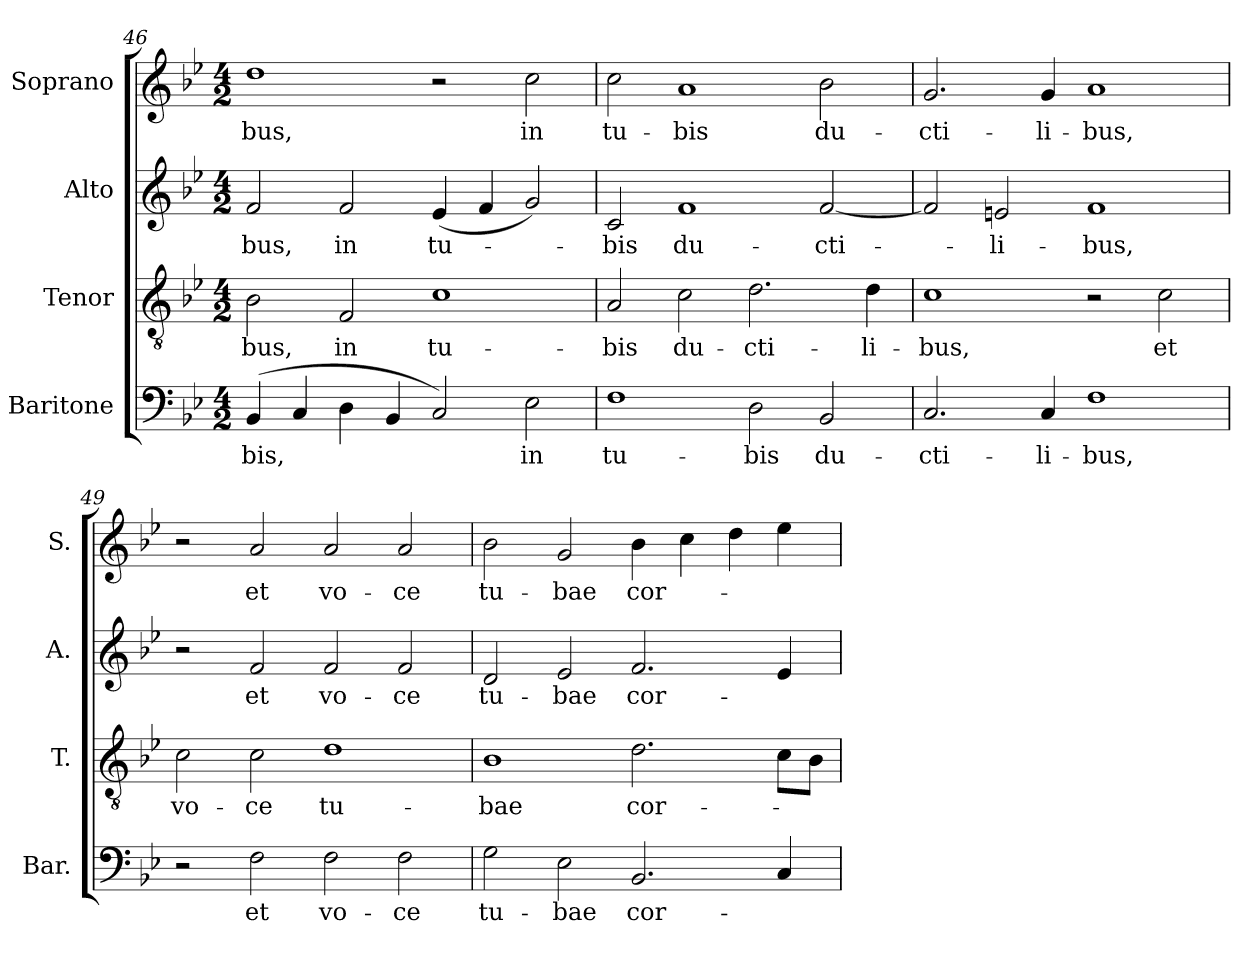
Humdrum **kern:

**kern	**text	**kern	**text	**kern	**text	**kern	**text
*part4	*part4	*part3	*part3	*part2	*part2	*part1	*part1
*staff4	*staff4	*staff3	*staff3	*staff2	*staff2	*staff1	*staff1
*I"Baritone	*	*I"Tenor	*	*I"Alto	*	*I"Soprano	*
*I'Bar.	*	*I'T.	*	*I'A.	*	*I'S.	*
*clefF4	*	*clefGv2	*	*clefG2	*	*clefG2	*
*	*	*ITrd7c12	*	*	*	*	*
*k[b-e-]	*	*k[b-e-]	*	*k[b-e-]	*	*k[b-e-]	*
*B-:	*	*B-:	*	*B-:	*	*B-:	*
*M4/2	*	*M4/2	*	*M4/2	*	*M4/2	*
=46	=46	=46	=46	=46	=46	=46	=46
!	!LO:LY:b:color=#000000	!	!	!	!	!	!
!	!	!	!LO:LY:b:color=#000000	!	!	!	!
!	!	!	!	!	!LO:LY:b:color=#000000	!	!
!	!	!	!	!	!	!	!LO:LY:b:color=#000000
(4BB-i/	-bis,	2BB-i\	-bus,	2fi/	-bus,	1ddi	-bus,
4Ci/	.	.	.	.	.	.	.
!	!	!	!LO:LY:b:color=#000000	!	!	!	!
!	!	!	!	!	!LO:LY:b:color=#000000	!	!
4Di\	.	2FFi/	in	2fi/	in	.	.
4BB-i/	.	.	.	.	.	.	.
!	!	!	!LO:LY:b:color=#000000	!	!	!	!
!	!	!	!	!	!LO:LY:b:color=#000000	!	!
2Ci/)	.	1Ci	tu-	(4e-i/	tu-	2r	.
.	.	.	.	4fi/	.	.	.
!	!LO:LY:b:color=#000000	!	!	!	!	!	!
!	!	!	!	!	!	!	!LO:LY:b:color=#000000
2E-i\	in	.	.	2gi/)	.	2cci\	in
=47	=47	=47	=47	=47	=47	=47	=47
!	!LO:LY:b:color=#000000	!	!	!	!	!	!
!	!	!	!LO:LY:b:color=#000000	!	!	!	!
!	!	!	!	!	!LO:LY:b:color=#000000	!	!
!	!	!	!	!	!	!	!LO:LY:b:color=#000000
1Fi	tu-	2AAi/	-bis	2ci/	-bis	2cci\	tu-
!	!	!	!LO:LY:b:color=#000000	!	!	!	!
!	!	!	!	!	!LO:LY:b:color=#000000	!	!
!	!	!	!	!	!	!	!LO:LY:b:color=#000000
.	.	2Ci\	du-	1fi	du-	1ai	-bis
!	!LO:LY:b:color=#000000	!	!	!	!	!	!
!	!	!	!LO:LY:b:color=#000000	!	!	!	!
2Di\	-bis	2.Di\	-cti-	.	.	.	.
!	!LO:LY:b:color=#000000	!	!	!	!	!	!
!	!	!	!	!	!LO:LY:b:color=#000000	!	!
!	!	!	!	!	!	!	!LO:LY:b:color=#000000
2BB-i/	du-	.	.	[2fi/	-cti-	2b-i\	du-
!	!	!	!LO:LY:b:color=#000000	!	!	!	!
.	.	4Di\	-li-	.	.	.	.
=48	=48	=48	=48	=48	=48	=48	=48
!	!LO:LY:b:color=#000000	!	!	!	!	!	!
!	!	!	!LO:LY:b:color=#000000	!	!	!	!
!	!	!	!	!	!	!	!LO:LY:b:color=#000000
2.Ci/	-cti-	1Ci	-bus,	2fi/]	.	2.gi/	-cti-
!	!	!	!	!	!LO:LY:b:color=#000000	!	!
.	.	.	.	2eni/	-li-	.	.
!	!LO:LY:b:color=#000000	!	!	!	!	!	!
!	!	!	!	!	!	!	!LO:LY:b:color=#000000
4Ci/	-li-	.	.	.	.	4gi/	-li-
!	!LO:LY:b:color=#000000	!	!	!	!	!	!
!	!	!	!	!	!LO:LY:b:color=#000000	!	!
!	!	!	!	!	!	!	!LO:LY:b:color=#000000
1Fi	-bus,	2r	.	1fi	-bus,	1ai	-bus,
!	!	!	!LO:LY:b:color=#000000	!	!	!	!
.	.	2Ci\	et	.	.	.	.
=49	=49	=49	=49	=49	=49	=49	=49
!	!	!	!LO:LY:b:color=#000000	!	!	!	!
2r	.	2Ci\	vo-	2r	.	2r	.
!	!LO:LY:b:color=#000000	!	!	!	!	!	!
!	!	!	!LO:LY:b:color=#000000	!	!	!	!
!	!	!	!	!	!LO:LY:b:color=#000000	!	!
!	!	!	!	!	!	!	!LO:LY:b:color=#000000
2Fi\	et	2Ci\	-ce	2fi/	et	2ai/	et
!	!LO:LY:b:color=#000000	!	!	!	!	!	!
!	!	!	!LO:LY:b:color=#000000	!	!	!	!
!	!	!	!	!	!LO:LY:b:color=#000000	!	!
!	!	!	!	!	!	!	!LO:LY:b:color=#000000
2Fi\	vo-	1Di	tu-	2fi/	vo-	2ai/	vo-
!	!LO:LY:b:color=#000000	!	!	!	!	!	!
!	!	!	!	!	!LO:LY:b:color=#000000	!	!
!	!	!	!	!	!	!	!LO:LY:b:color=#000000
2Fi\	-ce	.	.	2fi/	-ce	2ai/	-ce
=50	=50	=50	=50	=50	=50	=50	=50
!	!LO:LY:b:color=#000000	!	!	!	!	!	!
!	!	!	!LO:LY:b:color=#000000	!	!	!	!
!	!	!	!	!	!LO:LY:b:color=#000000	!	!
!	!	!	!	!	!	!	!LO:LY:b:color=#000000
2Gi\	tu-	1BB-i	-bae	2di/	tu-	2b-i\	tu-
!	!LO:LY:b:color=#000000	!	!	!	!	!	!
!	!	!	!	!	!LO:LY:b:color=#000000	!	!
!	!	!	!	!	!	!	!LO:LY:b:color=#000000
2E-i\	-bae	.	.	2e-i/	-bae	2gi/	-bae
!	!LO:LY:b:color=#000000	!	!	!	!	!	!
!	!	!	!LO:LY:b:color=#000000	!	!	!	!
!	!	!	!	!	!LO:LY:b:color=#000000	!	!
!	!	!	!	!	!	!	!LO:LY:b:color=#000000
2.BB-i/	cor-	2.Di\	cor-	2.fi/	cor-	4b-i\	cor-
.	.	.	.	.	.	4cci\	.
.	.	.	.	.	.	4ddi\	.
4Ci/	.	8Ci\L	.	4e-i/	.	4ee-i\	.
.	.	8BB-i\J	.	.	.	.	.
=	=	=	=	=	=	=	=
*-	*-	*-	*-	*-	*-	*-	*-
